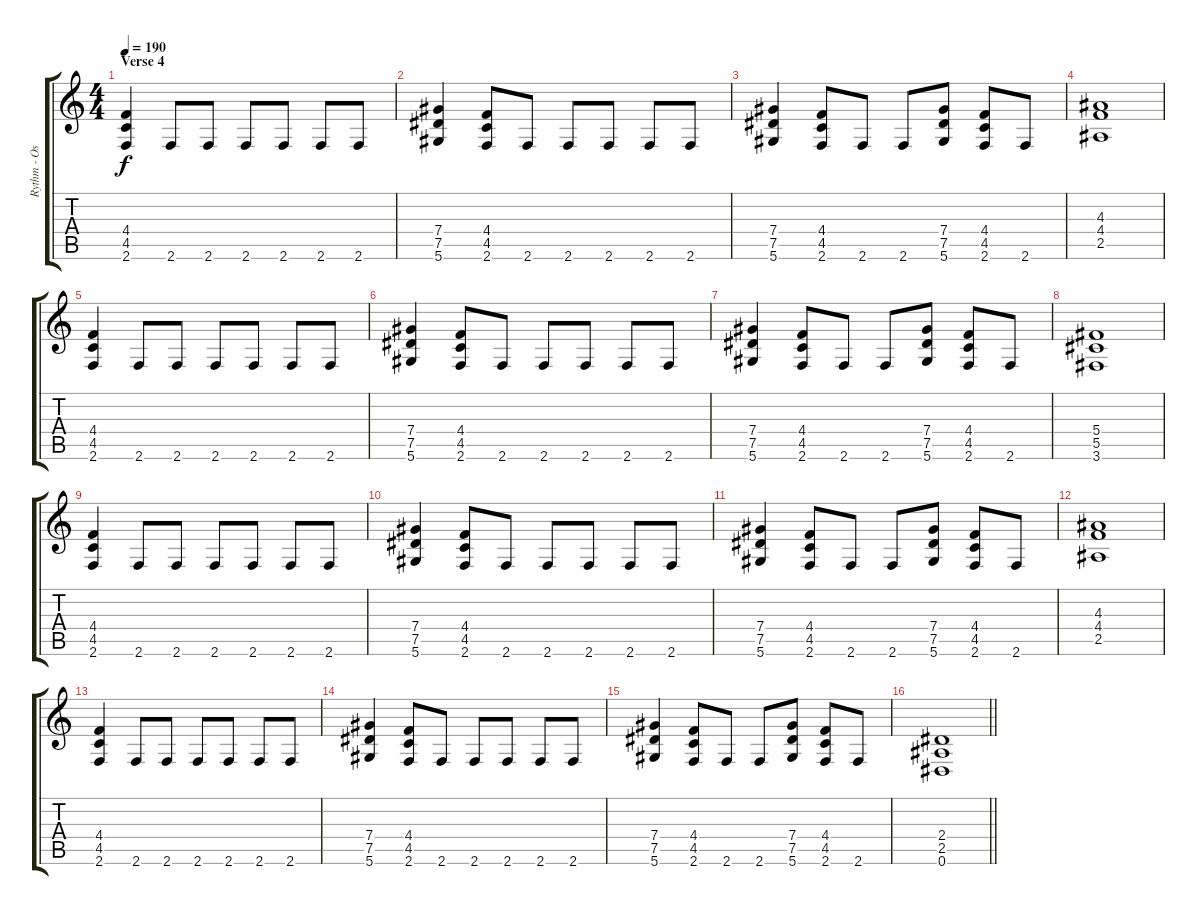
\track ("Rythm - Oscar Dronjak" "Rythm - Os") {instrument distortionguitar}
\staff {score tabs}
\tuning (Eb4 Bb3 Gb3 Db3 Ab2 Eb2) {hide}
\ts (4 4)
\section ("" "Verse 4")
\tempo 190
\clef g2
\ks c
(4.4 4.5 2.6).4{dy f} 2.6.8 2.6.8 2.6.8 2.6.8 2.6.8 2.6.8 |
(7.4 7.5 5.6).4 (4.4 4.5 2.6).8 2.6.8 2.6.8 2.6.8 2.6.8 2.6.8 |
(7.4 7.5 5.6).4 (4.4 4.5 2.6).8 2.6.8 2.6.8 (7.4 7.5 5.6).8 (4.4 4.5 2.6).8 2.6.8 |
(4.3 4.4 2.5).1 |
(4.4 4.5 2.6).4 2.6.8 2.6.8 2.6.8 2.6.8 2.6.8 2.6.8 |
(7.4 7.5 5.6).4 (4.4 4.5 2.6).8 2.6.8 2.6.8 2.6.8 2.6.8 2.6.8 |
(7.4 7.5 5.6).4 (4.4 4.5 2.6).8 2.6.8 2.6.8 (7.4 7.5 5.6).8 (4.4 4.5 2.6).8 2.6.8 |
(5.4 5.5 3.6).1 |
(4.4 4.5 2.6).4 2.6.8 2.6.8 2.6.8 2.6.8 2.6.8 2.6.8 |
(7.4 7.5 5.6).4 (4.4 4.5 2.6).8 2.6.8 2.6.8 2.6.8 2.6.8 2.6.8 |
(7.4 7.5 5.6).4 (4.4 4.5 2.6).8 2.6.8 2.6.8 (7.4 7.5 5.6).8 (4.4 4.5 2.6).8 2.6.8 |
(4.3 4.4 2.5).1 |
(4.4 4.5 2.6).4 2.6.8 2.6.8 2.6.8 2.6.8 2.6.8 2.6.8 |
(7.4 7.5 5.6).4 (4.4 4.5 2.6).8 2.6.8 2.6.8 2.6.8 2.6.8 2.6.8 |
(7.4 7.5 5.6).4 (4.4 4.5 2.6).8 2.6.8 2.6.8 (7.4 7.5 5.6).8 (4.4 4.5 2.6).8 2.6.8 |
\barLineRight lightlight
(2.4 2.5 0.6).1
